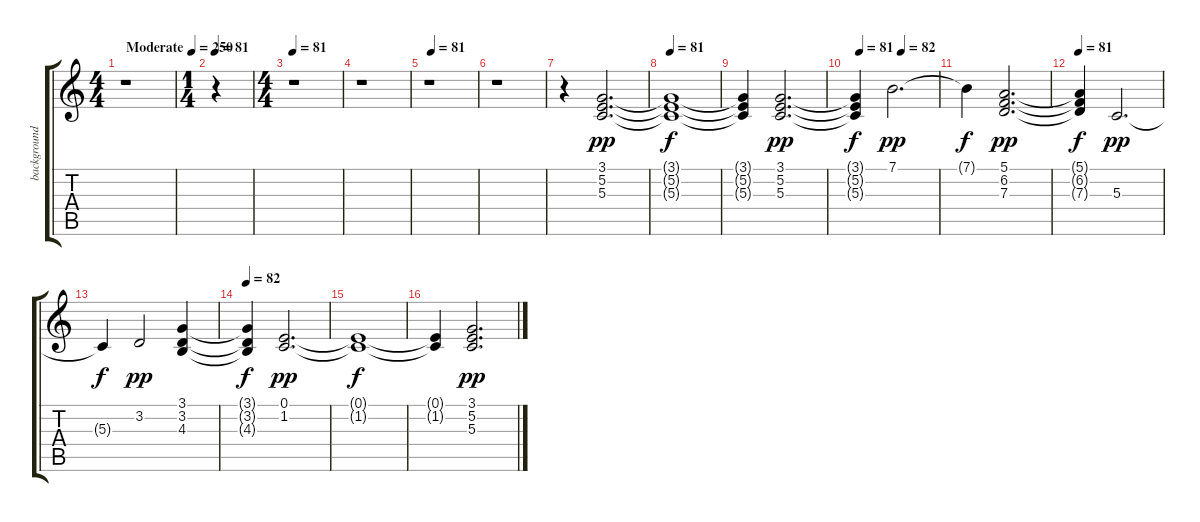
\track ("background" "background") {instrument stringensemble2}
\staff {score tabs}
\tuning (E4 B3 G3 D3 A2 E2) {hide}
\ts (4 4)
\tempo (250 "Moderate")
\clef g2
\ks c
r.1{dy pp instrument stringensemble2} |
\ts (1 4)
\tempo 81
r.4 |
\ts (4 4)
\tempo 81
r.1 |
r.1 |
\tempo (81 0.0625)
r.1 |
r.1 |
r.4 (3.1 5.2 5.3).2{d} |
\tempo 81
(3.1{t} 5.2{t} 5.3{t}).1{dy f} |
(3.1{t} 5.2{t} 5.3{t}).4 (3.1 5.2 5.3).2{d dy pp} |
\tempo (81 0.0625)
\tempo (82 0.5625)
(3.1{t} 5.2{t} 5.3{t}).4{dy f} 7.1.2{d dy pp} |
7.1{t}.4{dy f} (5.1 6.2 7.3).2{d dy pp} |
\tempo 81
(5.1{t} 6.2{t} 7.3{t}).4{dy f} 5.3.2{d dy pp} |
5.3{t}.4{dy f} 3.2.2{dy pp} (3.1 3.2 4.3).4 |
\tempo 82
(3.1{t} 3.2{t} 4.3{t}).4{dy f} (0.1 1.2).2{d dy pp} |
(0.1{t} 1.2{t}).1{dy f} |
(0.1{t} 1.2{t}).4 (3.1 5.2 5.3).2{d dy pp}
